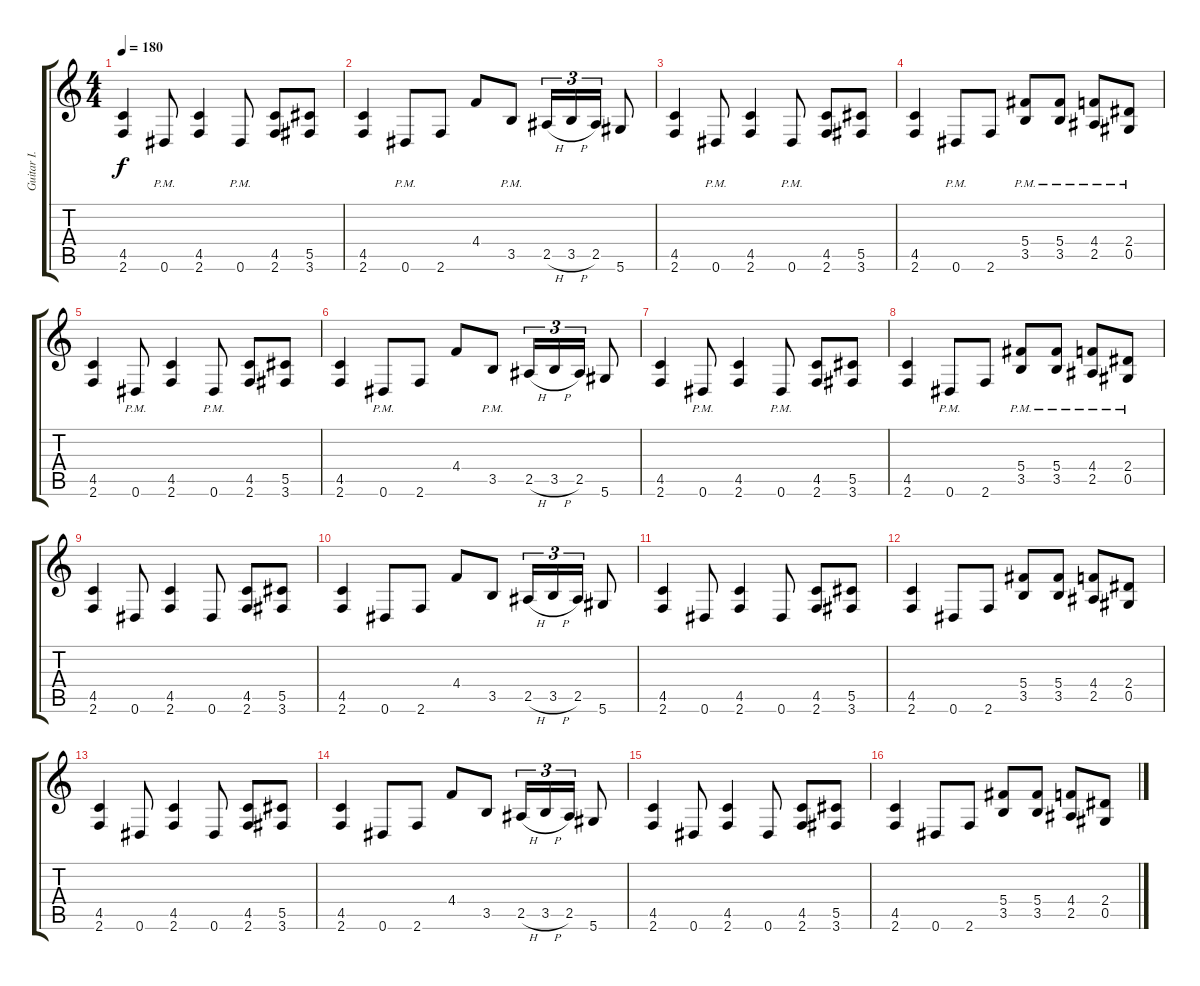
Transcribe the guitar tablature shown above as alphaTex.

\track ("Guitar I." "Guitar I.") {instrument distortionguitar}
\staff {score tabs}
\tuning (Eb4 Bb3 Gb3 Db3 Ab2 Eb2) {hide}
\ts (4 4)
\tempo 180
\clef g2
\ks c
(4.5 2.6).4{dy f} 0.6{pm}.8 (4.5 2.6).4 0.6{pm}.8 (4.5 2.6).8 (5.5 3.6).8 |
(4.5 2.6).4 0.6{pm}.8 2.6.8 4.4.8 3.5{pm}.8 2.5{h}.16{tu (3 2)} 3.5{h}.16{tu (3 2)} 2.5.16{tu (3 2)} 5.6.8 |
(4.5 2.6).4 0.6{pm}.8 (4.5 2.6).4 0.6{pm}.8 (4.5 2.6).8 (5.5 3.6).8 |
(4.5 2.6).4 0.6{pm}.8 2.6.8 (5.4{pm} 3.5{pm}).8 (5.4{pm} 3.5{pm}).8 (4.4{pm} 2.5{pm}).8 (2.4{pm} 0.5{pm}).8 |
(4.5 2.6).4 0.6{pm}.8 (4.5 2.6).4 0.6{pm}.8 (4.5 2.6).8 (5.5 3.6).8 |
(4.5 2.6).4 0.6{pm}.8 2.6.8 4.4.8 3.5{pm}.8 2.5{h}.16{tu (3 2)} 3.5{h}.16{tu (3 2)} 2.5.16{tu (3 2)} 5.6.8 |
(4.5 2.6).4 0.6{pm}.8 (4.5 2.6).4 0.6{pm}.8 (4.5 2.6).8 (5.5 3.6).8 |
(4.5 2.6).4 0.6{pm}.8 2.6.8 (5.4{pm} 3.5{pm}).8 (5.4{pm} 3.5{pm}).8 (4.4{pm} 2.5{pm}).8 (2.4{pm} 0.5{pm}).8 |
(4.5 2.6).4 0.6.8 (4.5 2.6).4 0.6.8 (4.5 2.6).8 (5.5 3.6).8 |
(4.5 2.6).4 0.6.8 2.6.8 4.4.8 3.5.8 2.5{h}.16{tu (3 2)} 3.5{h}.16{tu (3 2)} 2.5.16{tu (3 2)} 5.6.8 |
(4.5 2.6).4 0.6.8 (4.5 2.6).4 0.6.8 (4.5 2.6).8 (5.5 3.6).8 |
(4.5 2.6).4 0.6.8 2.6.8 (5.4 3.5).8 (5.4 3.5).8 (4.4 2.5).8 (2.4 0.5).8 |
(4.5 2.6).4 0.6.8 (4.5 2.6).4 0.6.8 (4.5 2.6).8 (5.5 3.6).8 |
(4.5 2.6).4 0.6.8 2.6.8 4.4.8 3.5.8 2.5{h}.16{tu (3 2)} 3.5{h}.16{tu (3 2)} 2.5.16{tu (3 2)} 5.6.8 |
(4.5 2.6).4 0.6.8 (4.5 2.6).4 0.6.8 (4.5 2.6).8 (5.5 3.6).8 |
(4.5 2.6).4 0.6.8 2.6.8 (5.4 3.5).8 (5.4 3.5).8 (4.4 2.5).8 (2.4 0.5).8
